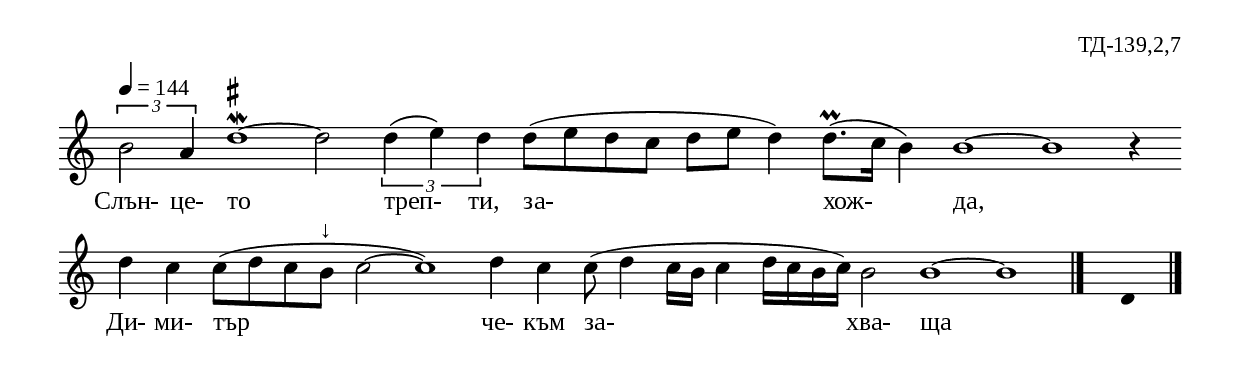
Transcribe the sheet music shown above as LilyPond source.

%{
td_139_2_07
%}

\include "td-preamble.ly"

\score {
\relative c'' {
\tempo 4 = 144
\cadenzaOn
\times 2/3 { b2 a4 } d1\mordent^\markup { \sharp }~ d2 \times 2/3 { d4( e) d } 
d8[( e d c] d[ e] d4) d8.\prall[( c16] b4) b1~ b r4
\bar ""
d4 c c8[( d c b^"↓"] c2~ c1) d4 c c8( d4 c16[ b] c4 d16[ c b c]) b2 b1 ~ b
 \bar "|." 
s4 \fixB d,
 \bar "|."  
}
\addlyrics { Слън- це- то треп- ти, за- хож- да, Ди- ми- тър че- към за- хва- ща }
%
\layout {
   \context { 
	    \Staff \remove "Time_signature_engraver" } 
  indent = #0
  line-width = 190\mm
  ragged-right=##f
}
%
\midi { 
	\context {
		\Score tempoWholesPerMinute = #(ly:make-moment 144 4)
		}
	}
}
%
\header{
  opus = "ТД-139,2,7"
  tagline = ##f
}


